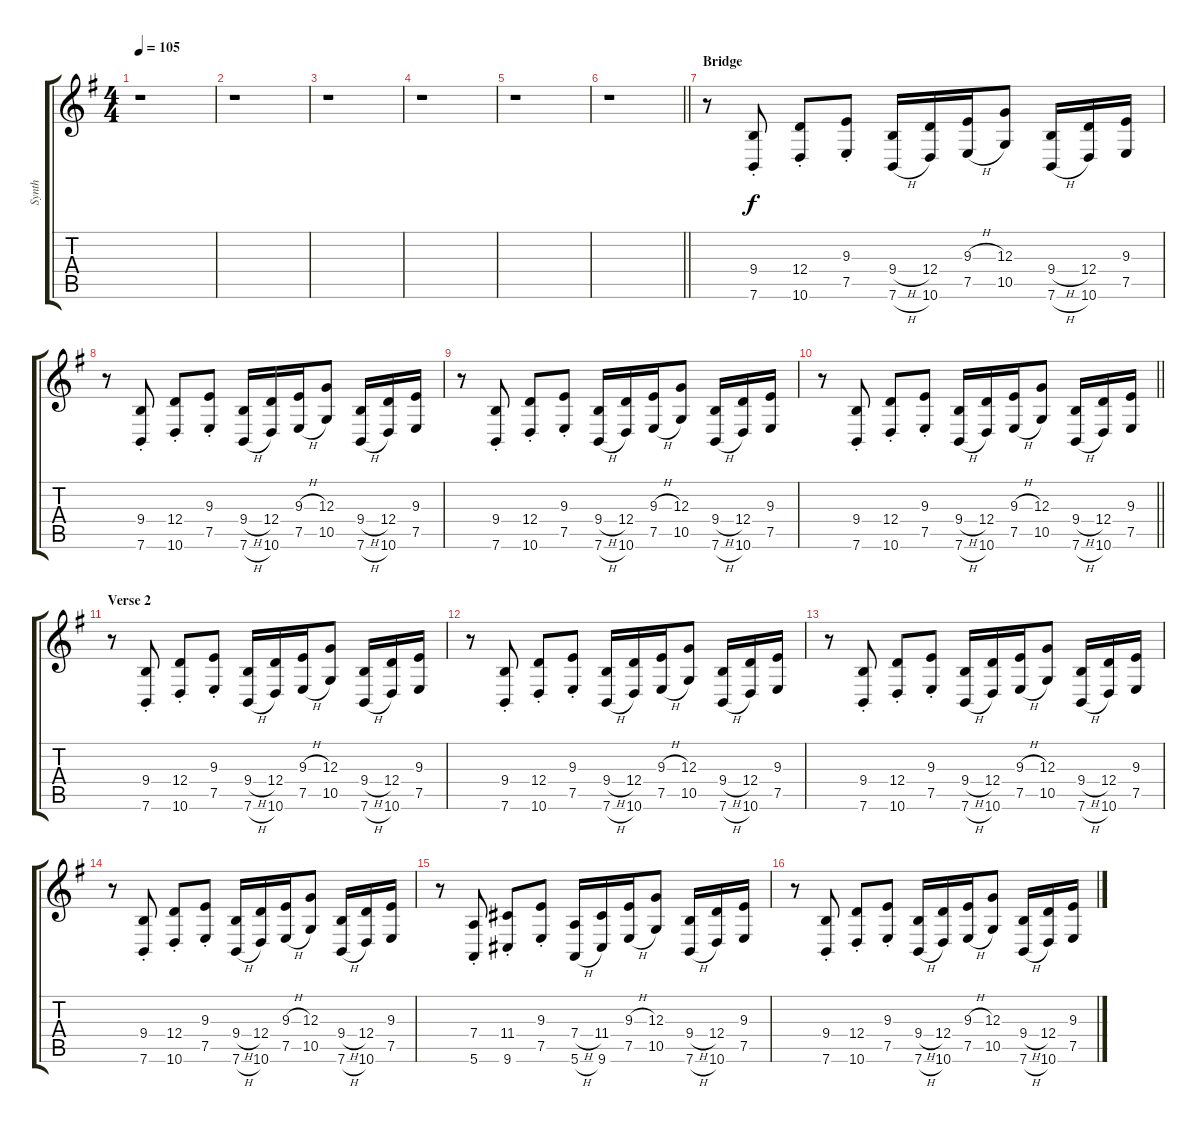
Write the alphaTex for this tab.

\track ("Synth" "Synth") {instrument lead2sawtooth}
\staff {score tabs}
\tuning (E4 B3 G3 D3 A2 E2) {hide}
\ts (4 4)
\tempo 105
\clef g2
\ks g
r.1{dy f} |
r.1 |
r.1 |
r.1 |
r.1 |
\barLineRight lightlight
r.1 |
\section ("" "Bridge")
r.8 (9.4{st} 7.6{st}).8 (12.4{st} 10.6{st}).8 (9.3{st} 7.5{st}).8 (9.4{h} 7.6{h}).16 (12.4 10.6).16 (9.3{h} 7.5{h}).16 (12.3 10.5).8 (9.4{h} 7.6{h}).16 (12.4 10.6).16 (9.3 7.5).16 |
r.8 (9.4{st} 7.6{st}).8 (12.4{st} 10.6{st}).8 (9.3{st} 7.5{st}).8 (9.4{h} 7.6{h}).16 (12.4 10.6).16 (9.3{h} 7.5{h}).16 (12.3 10.5).8 (9.4{h} 7.6{h}).16 (12.4 10.6).16 (9.3 7.5).16 |
r.8 (9.4{st} 7.6{st}).8 (12.4{st} 10.6{st}).8 (9.3{st} 7.5{st}).8 (9.4{h} 7.6{h}).16 (12.4 10.6).16 (9.3{h} 7.5{h}).16 (12.3 10.5).8 (9.4{h} 7.6{h}).16 (12.4 10.6).16 (9.3 7.5).16 |
\barLineRight lightlight
r.8 (9.4{st} 7.6{st}).8 (12.4{st} 10.6{st}).8 (9.3{st} 7.5{st}).8 (9.4{h} 7.6{h}).16 (12.4 10.6).16 (9.3{h} 7.5{h}).16 (12.3 10.5).8 (9.4{h} 7.6{h}).16 (12.4 10.6).16 (9.3 7.5).16 |
\section ("" "Verse 2")
r.8 (9.4{st} 7.6{st}).8 (12.4{st} 10.6{st}).8 (9.3{st} 7.5{st}).8 (9.4{h} 7.6{h}).16 (12.4 10.6).16 (9.3{h} 7.5{h}).16 (12.3 10.5).8 (9.4{h} 7.6{h}).16 (12.4 10.6).16 (9.3 7.5).16 |
r.8 (9.4{st} 7.6{st}).8 (12.4{st} 10.6{st}).8 (9.3{st} 7.5{st}).8 (9.4{h} 7.6{h}).16 (12.4 10.6).16 (9.3{h} 7.5{h}).16 (12.3 10.5).8 (9.4{h} 7.6{h}).16 (12.4 10.6).16 (9.3 7.5).16 |
r.8 (9.4{st} 7.6{st}).8 (12.4{st} 10.6{st}).8 (9.3{st} 7.5{st}).8 (9.4{h} 7.6{h}).16 (12.4 10.6).16 (9.3{h} 7.5{h}).16 (12.3 10.5).8 (9.4{h} 7.6{h}).16 (12.4 10.6).16 (9.3 7.5).16 |
r.8 (9.4{st} 7.6{st}).8 (12.4{st} 10.6{st}).8 (9.3{st} 7.5{st}).8 (9.4{h} 7.6{h}).16 (12.4 10.6).16 (9.3{h} 7.5{h}).16 (12.3 10.5).8 (9.4{h} 7.6{h}).16 (12.4 10.6).16 (9.3 7.5).16 |
r.8 (7.4{st} 5.6{st}).8 (11.4{st} 9.6{st}).8 (9.3{st} 7.5{st}).8 (7.4{h} 5.6{h}).16 (11.4 9.6).16 (9.3{h} 7.5{h}).16 (12.3 10.5).8 (9.4{h} 7.6{h}).16 (12.4 10.6).16 (9.3 7.5).16 |
r.8 (9.4{st} 7.6{st}).8 (12.4{st} 10.6{st}).8 (9.3{st} 7.5{st}).8 (9.4{h} 7.6{h}).16 (12.4 10.6).16 (9.3{h} 7.5{h}).16 (12.3 10.5).8 (9.4{h} 7.6{h}).16 (12.4 10.6).16 (9.3 7.5).16
